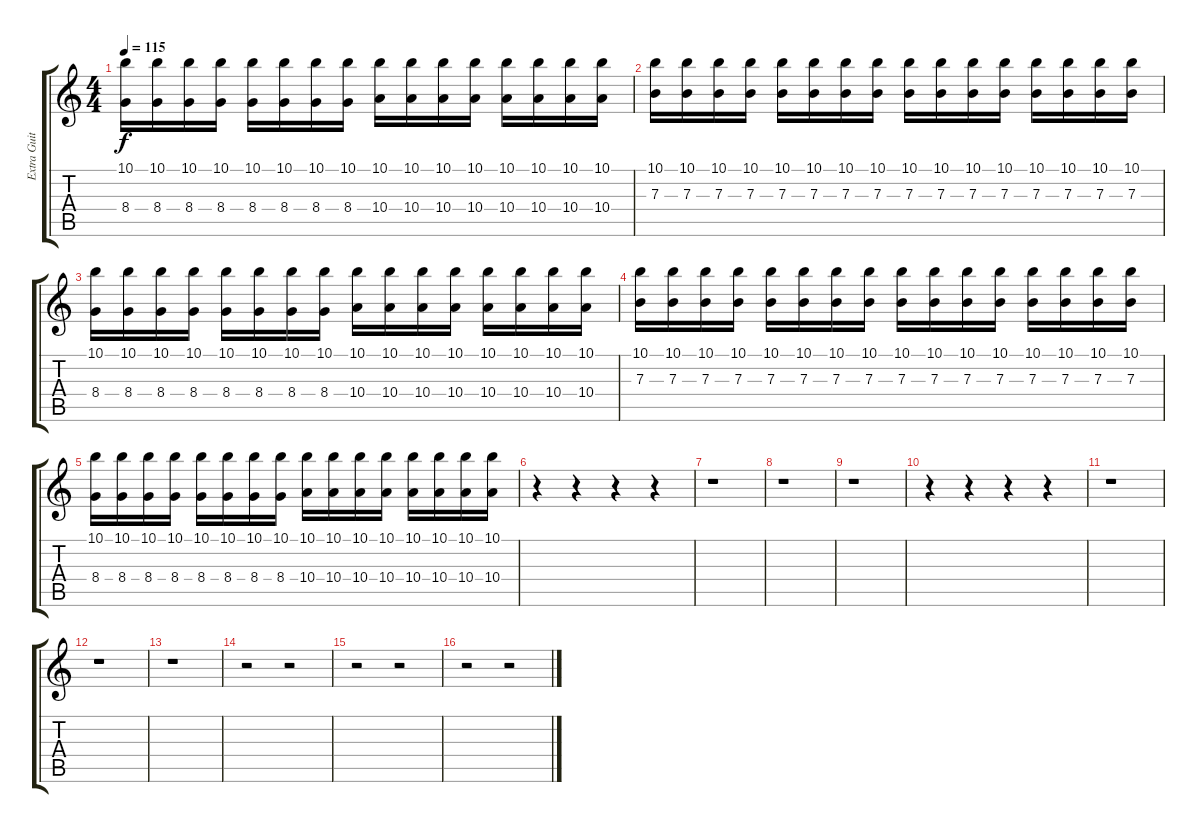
\track ("Extra Guitar" "Extra Guit") {instrument distortionguitar}
\staff {score tabs}
\tuning (Db4 Ab3 E3 B2 Gb2 B1) {hide}
\ts (4 4)
\tempo 115
\clef g2
\ks c
(10.1 8.4).16{dy f} (10.1 8.4).16 (10.1 8.4).16 (10.1 8.4).16 (10.1 8.4).16 (10.1 8.4).16 (10.1 8.4).16 (10.1 8.4).16 (10.1 10.4).16 (10.1 10.4).16 (10.1 10.4).16 (10.1 10.4).16 (10.1 10.4).16 (10.1 10.4).16 (10.1 10.4).16 (10.1 10.4).16 |
(10.1 7.3).16 (10.1 7.3).16 (10.1 7.3).16 (10.1 7.3).16 (10.1 7.3).16 (10.1 7.3).16 (10.1 7.3).16 (10.1 7.3).16 (10.1 7.3).16 (10.1 7.3).16 (10.1 7.3).16 (10.1 7.3).16 (10.1 7.3).16 (10.1 7.3).16 (10.1 7.3).16 (10.1 7.3).16 |
(10.1 8.4).16 (10.1 8.4).16 (10.1 8.4).16 (10.1 8.4).16 (10.1 8.4).16 (10.1 8.4).16 (10.1 8.4).16 (10.1 8.4).16 (10.1 10.4).16 (10.1 10.4).16 (10.1 10.4).16 (10.1 10.4).16 (10.1 10.4).16 (10.1 10.4).16 (10.1 10.4).16 (10.1 10.4).16 |
(10.1 7.3).16 (10.1 7.3).16 (10.1 7.3).16 (10.1 7.3).16 (10.1 7.3).16 (10.1 7.3).16 (10.1 7.3).16 (10.1 7.3).16 (10.1 7.3).16 (10.1 7.3).16 (10.1 7.3).16 (10.1 7.3).16 (10.1 7.3).16 (10.1 7.3).16 (10.1 7.3).16 (10.1 7.3).16 |
(10.1 8.4).16 (10.1 8.4).16 (10.1 8.4).16 (10.1 8.4).16 (10.1 8.4).16 (10.1 8.4).16 (10.1 8.4).16 (10.1 8.4).16 (10.1 10.4).16 (10.1 10.4).16 (10.1 10.4).16 (10.1 10.4).16 (10.1 10.4).16 (10.1 10.4).16 (10.1 10.4).16 (10.1 10.4).16 |
r.4 r.4 r.4 r.4 |
r.1 |
r.1 |
r.1 |
r.4 r.4 r.4 r.4 |
r.1 |
r.1 |
r.1 |
r.2 r.2 |
r.2 r.2 |
r.2 r.2
